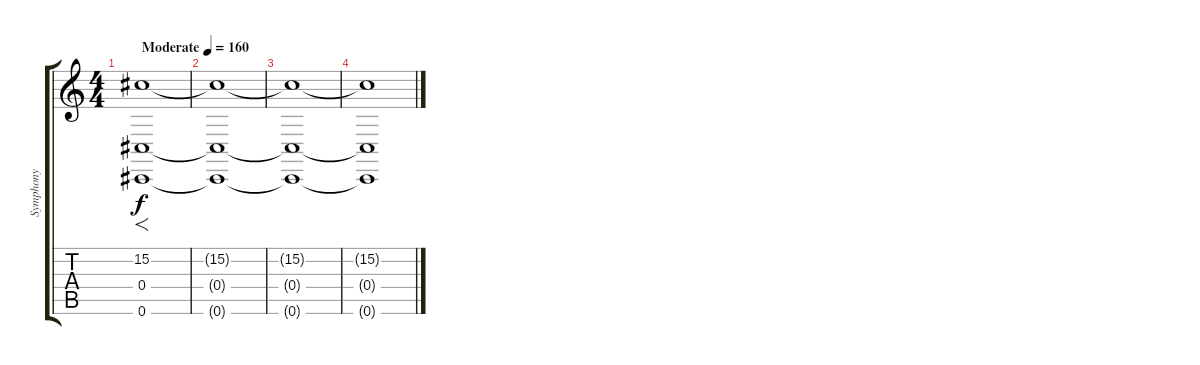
\track ("Symphony" "Symphony") {instrument stringensemble1}
\staff {score tabs}
\tuning (Eb4 Bb3 Gb3 Db3 Ab2 Db2) {hide}
\ts (4 4)
\tempo (160 "Moderate")
\clef g2
\ks c
(15.2 0.4 0.6).1{f dy f instrument stringensemble1} |
(15.2{t} 0.4{t} 0.6{t}).1 |
(15.2{t} 0.4{t} 0.6{t}).1 |
(15.2{t} 0.4{t} 0.6{t}).1
